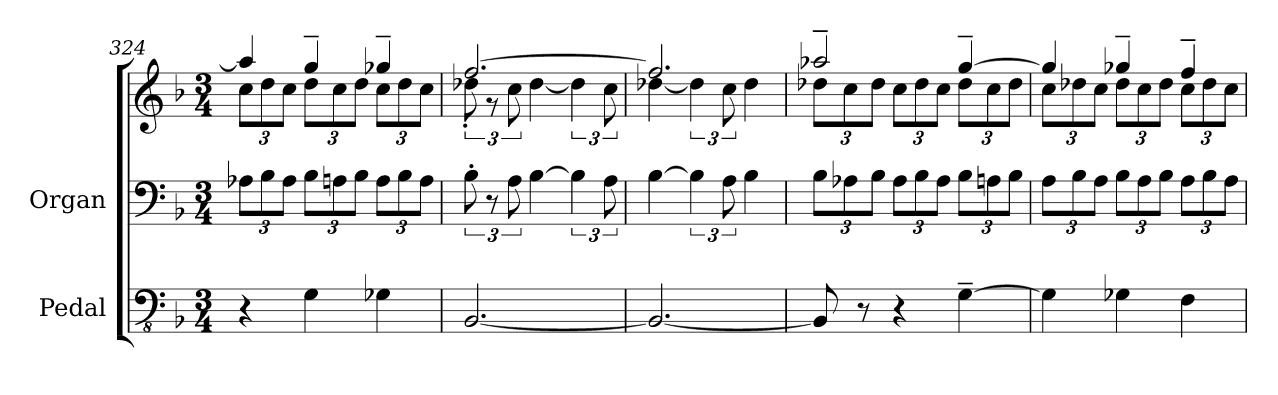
**kern	**kern	**kern
*part2	*part1	*part1
*staff3	*staff2	*staff1
*I"Pedal	*I"Organ	*
*clefFv4	*clefF4	*clefG2
*k[b-]	*k[b-]	*k[b-]
*M3/4	*M3/4	*M3/4
=324	=324	=324
*	*	*^
*	*Xbrackettup	*	*Xbrackettup
4r	12A-X\L	4aa-/]	12cc\L
.	12B-\	.	12dd\
.	12A-\J	.	12cc\J
4GG\	12B-\L	4gg~/	12dd\L
.	12An\	.	12cc\
.	12B-\J	.	12dd\J
4GG-X\	12A\L	4gg-X~/	12cc\L
.	12B-\	.	12dd\
.	12A\J	.	12cc\J
!!LO:LB:g=z	!!
=325	=325	=325	=325
*	*brackettup	*	*brackettup
[2.BBB-/	12B-'\	[2.ff/	12dd-X'\
.	12r	.	12r
.	12A\	.	12cc\
.	[4B-\	.	[4dd-\
.	6B-\]	.	6dd-\]
.	12A\	.	12cc\
=326	=326	=326	=326
2.BBB-/_	[4B-\	2.ff/]	[4dd-X\
.	6B-\]	.	6dd-\]
.	12A\	.	12cc\
.	4B-\	.	4dd-\
=327	=327	=327	=327
*	*Xbrackettup	*	*Xbrackettup
8BBB-/]	12B-\L	2aa-X~/	12dd-X\L
.	12A-X\	.	12cc\
8r	.	.	.
.	12B-\J	.	12dd-\J
4r	12A-\L	.	12cc\L
.	12B-\	.	12dd-\
.	12A-\J	.	12cc\J
[4GG~\	12B-\L	[4gg~/	12dd-\L
.	12An\	.	12cc\
.	12B-\J	.	12dd-\J
=328	=328	=328	=328
4GG\]	12A\L	4gg/]	12cc\L
.	12B-\	.	12dd-X\
.	12A\J	.	12cc\J
4GG-X\	12B-\L	4gg-X~/	12dd-\L
.	12A\	.	12cc\
.	12B-\J	.	12dd-\J
4FF\	12A\L	4ff~/	12cc\L
.	12B-\	.	12dd-\
.	12A\J	.	12cc\J
*	*	*v	*v
=	=	=
*-	*-	*-
